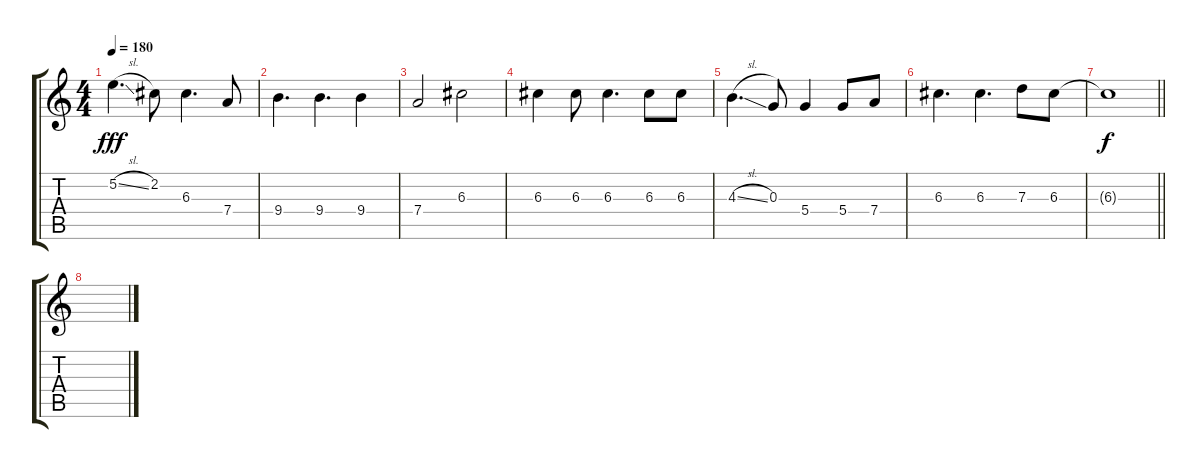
\track "" {instrument overdrivenguitar}
\staff {score tabs}
\tuning (E4 B3 G3 D3 A2 E2) {hide}
\ts (4 4)
\tempo 180
\clef g2
\ks c
5.2{sl}.4{d dy fff} 2.2.8 6.3.4{d} 7.4.8 |
9.4.4{d} 9.4.4{d} 9.4.4 |
7.4.2 6.3.2 |
6.3.4 6.3.8 6.3.4{d} 6.3.8 6.3.8 |
4.3{sl}.4{d} 0.3.8 5.4.4 5.4.8 7.4.8 |
6.3.4{d} 6.3.4{d} 7.3.8 6.3.8 |
\barLineRight lightlight
6.3{t}.1{dy f} |
\section ("" "")
